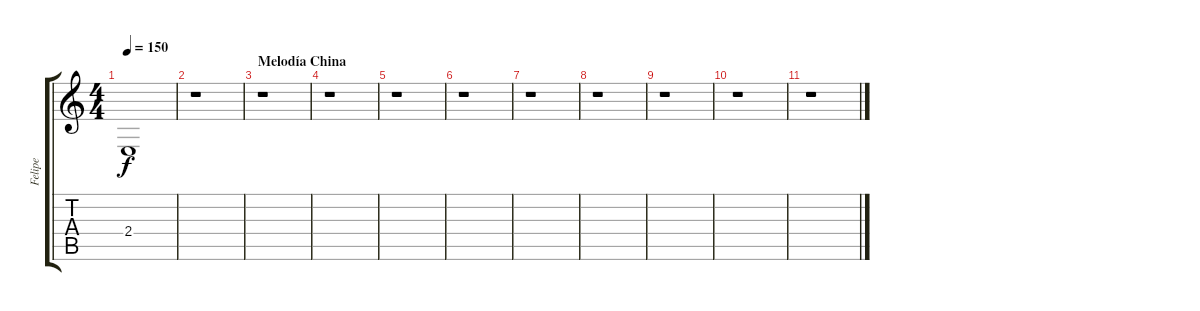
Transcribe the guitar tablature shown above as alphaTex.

\track ("Felipe" "Felipe") {instrument voiceoohs}
\staff {score tabs}
\tuning (E4 B3 G3 D3 A2 E2) {hide}
\ts (4 4)
\tempo 150
\clef g2
\ks c
2.4.1{dy f} |
r.1 |
\section ("" "Melodía China")
r.1 |
r.1 |
r.1 |
r.1 |
r.1 |
r.1 |
r.1 |
r.1 |
r.1
